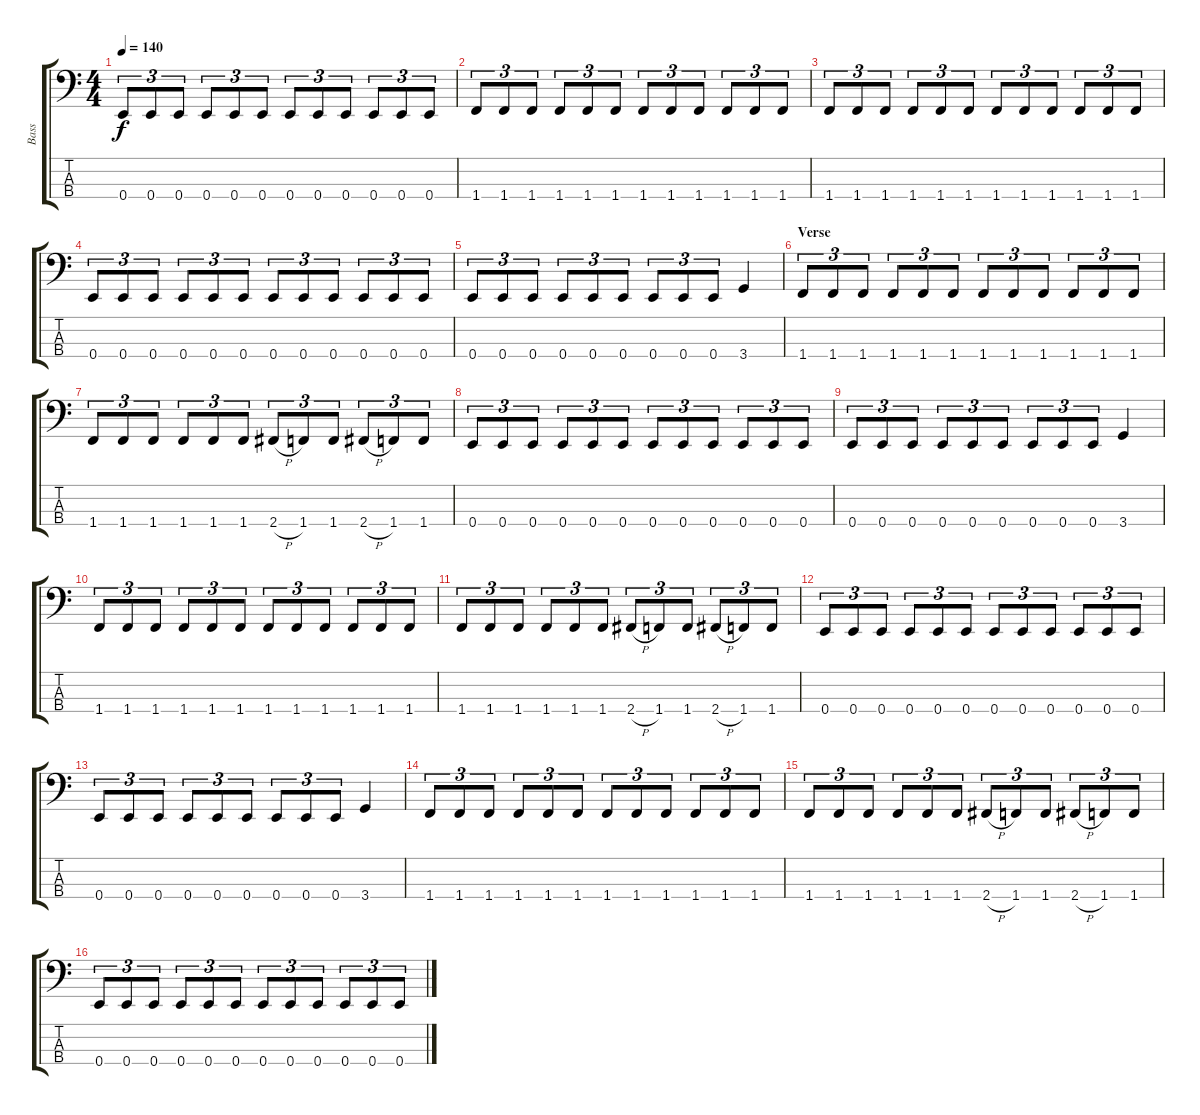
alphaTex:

\track ("Bass" "Bass") {instrument electricbassfinger}
\staff {score tabs}
\tuning (G2 D2 A1 E1) {hide}
\ts (4 4)
\tempo 140
\clef f4
\ks c
0.4.8{tu (3 2) dy f} 0.4.8{tu (3 2)} 0.4.8{tu (3 2)} 0.4.8{tu (3 2)} 0.4.8{tu (3 2)} 0.4.8{tu (3 2)} 0.4.8{tu (3 2)} 0.4.8{tu (3 2)} 0.4.8{tu (3 2)} 0.4.8{tu (3 2)} 0.4.8{tu (3 2)} 0.4.8{tu (3 2)} |
1.4.8{tu (3 2)} 1.4.8{tu (3 2)} 1.4.8{tu (3 2)} 1.4.8{tu (3 2)} 1.4.8{tu (3 2)} 1.4.8{tu (3 2)} 1.4.8{tu (3 2)} 1.4.8{tu (3 2)} 1.4.8{tu (3 2)} 1.4.8{tu (3 2)} 1.4.8{tu (3 2)} 1.4.8{tu (3 2)} |
1.4.8{tu (3 2)} 1.4.8{tu (3 2)} 1.4.8{tu (3 2)} 1.4.8{tu (3 2)} 1.4.8{tu (3 2)} 1.4.8{tu (3 2)} 1.4.8{tu (3 2)} 1.4.8{tu (3 2)} 1.4.8{tu (3 2)} 1.4.8{tu (3 2)} 1.4.8{tu (3 2)} 1.4.8{tu (3 2)} |
0.4.8{tu (3 2)} 0.4.8{tu (3 2)} 0.4.8{tu (3 2)} 0.4.8{tu (3 2)} 0.4.8{tu (3 2)} 0.4.8{tu (3 2)} 0.4.8{tu (3 2)} 0.4.8{tu (3 2)} 0.4.8{tu (3 2)} 0.4.8{tu (3 2)} 0.4.8{tu (3 2)} 0.4.8{tu (3 2)} |
0.4.8{tu (3 2)} 0.4.8{tu (3 2)} 0.4.8{tu (3 2)} 0.4.8{tu (3 2)} 0.4.8{tu (3 2)} 0.4.8{tu (3 2)} 0.4.8{tu (3 2)} 0.4.8{tu (3 2)} 0.4.8{tu (3 2)} 3.4.4 |
\section ("" "Verse")
1.4.8{tu (3 2)} 1.4.8{tu (3 2)} 1.4.8{tu (3 2)} 1.4.8{tu (3 2)} 1.4.8{tu (3 2)} 1.4.8{tu (3 2)} 1.4.8{tu (3 2)} 1.4.8{tu (3 2)} 1.4.8{tu (3 2)} 1.4.8{tu (3 2)} 1.4.8{tu (3 2)} 1.4.8{tu (3 2)} |
1.4.8{tu (3 2)} 1.4.8{tu (3 2)} 1.4.8{tu (3 2)} 1.4.8{tu (3 2)} 1.4.8{tu (3 2)} 1.4.8{tu (3 2)} 2.4{h}.8{tu (3 2)} 1.4.8{tu (3 2)} 1.4.8{tu (3 2)} 2.4{h}.8{tu (3 2)} 1.4.8{tu (3 2)} 1.4.8{tu (3 2)} |
0.4.8{tu (3 2)} 0.4.8{tu (3 2)} 0.4.8{tu (3 2)} 0.4.8{tu (3 2)} 0.4.8{tu (3 2)} 0.4.8{tu (3 2)} 0.4.8{tu (3 2)} 0.4.8{tu (3 2)} 0.4.8{tu (3 2)} 0.4.8{tu (3 2)} 0.4.8{tu (3 2)} 0.4.8{tu (3 2)} |
0.4.8{tu (3 2)} 0.4.8{tu (3 2)} 0.4.8{tu (3 2)} 0.4.8{tu (3 2)} 0.4.8{tu (3 2)} 0.4.8{tu (3 2)} 0.4.8{tu (3 2)} 0.4.8{tu (3 2)} 0.4.8{tu (3 2)} 3.4.4 |
1.4.8{tu (3 2)} 1.4.8{tu (3 2)} 1.4.8{tu (3 2)} 1.4.8{tu (3 2)} 1.4.8{tu (3 2)} 1.4.8{tu (3 2)} 1.4.8{tu (3 2)} 1.4.8{tu (3 2)} 1.4.8{tu (3 2)} 1.4.8{tu (3 2)} 1.4.8{tu (3 2)} 1.4.8{tu (3 2)} |
1.4.8{tu (3 2)} 1.4.8{tu (3 2)} 1.4.8{tu (3 2)} 1.4.8{tu (3 2)} 1.4.8{tu (3 2)} 1.4.8{tu (3 2)} 2.4{h}.8{tu (3 2)} 1.4.8{tu (3 2)} 1.4.8{tu (3 2)} 2.4{h}.8{tu (3 2)} 1.4.8{tu (3 2)} 1.4.8{tu (3 2)} |
0.4.8{tu (3 2)} 0.4.8{tu (3 2)} 0.4.8{tu (3 2)} 0.4.8{tu (3 2)} 0.4.8{tu (3 2)} 0.4.8{tu (3 2)} 0.4.8{tu (3 2)} 0.4.8{tu (3 2)} 0.4.8{tu (3 2)} 0.4.8{tu (3 2)} 0.4.8{tu (3 2)} 0.4.8{tu (3 2)} |
0.4.8{tu (3 2)} 0.4.8{tu (3 2)} 0.4.8{tu (3 2)} 0.4.8{tu (3 2)} 0.4.8{tu (3 2)} 0.4.8{tu (3 2)} 0.4.8{tu (3 2)} 0.4.8{tu (3 2)} 0.4.8{tu (3 2)} 3.4.4 |
1.4.8{tu (3 2)} 1.4.8{tu (3 2)} 1.4.8{tu (3 2)} 1.4.8{tu (3 2)} 1.4.8{tu (3 2)} 1.4.8{tu (3 2)} 1.4.8{tu (3 2)} 1.4.8{tu (3 2)} 1.4.8{tu (3 2)} 1.4.8{tu (3 2)} 1.4.8{tu (3 2)} 1.4.8{tu (3 2)} |
1.4.8{tu (3 2)} 1.4.8{tu (3 2)} 1.4.8{tu (3 2)} 1.4.8{tu (3 2)} 1.4.8{tu (3 2)} 1.4.8{tu (3 2)} 2.4{h}.8{tu (3 2)} 1.4.8{tu (3 2)} 1.4.8{tu (3 2)} 2.4{h}.8{tu (3 2)} 1.4.8{tu (3 2)} 1.4.8{tu (3 2)} |
0.4.8{tu (3 2)} 0.4.8{tu (3 2)} 0.4.8{tu (3 2)} 0.4.8{tu (3 2)} 0.4.8{tu (3 2)} 0.4.8{tu (3 2)} 0.4.8{tu (3 2)} 0.4.8{tu (3 2)} 0.4.8{tu (3 2)} 0.4.8{tu (3 2)} 0.4.8{tu (3 2)} 0.4.8{tu (3 2)}
